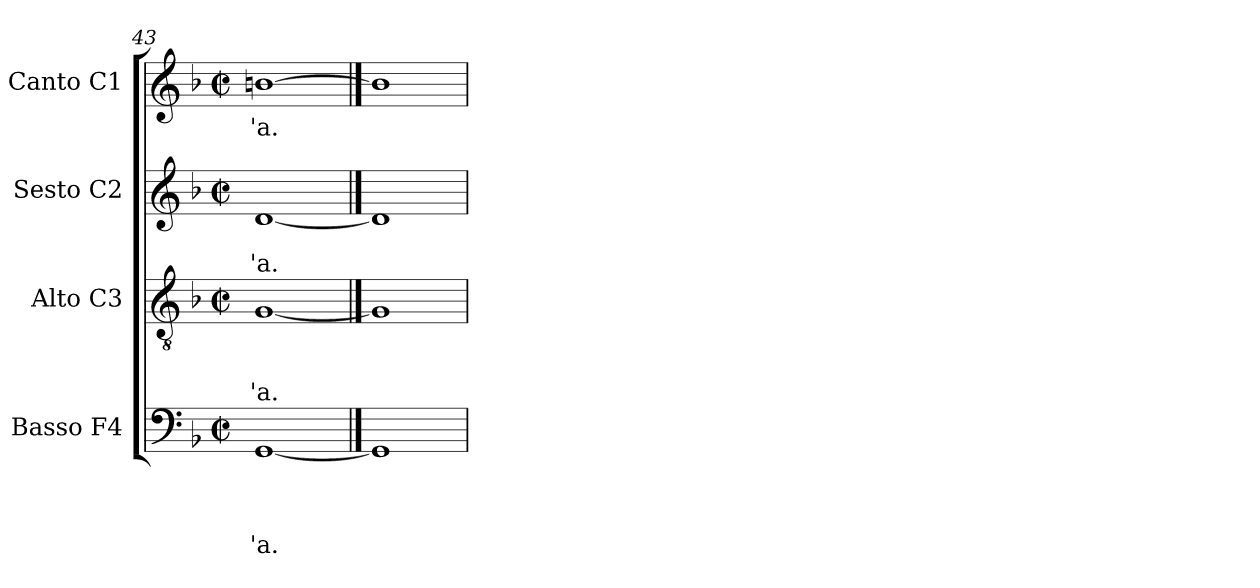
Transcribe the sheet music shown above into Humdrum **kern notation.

**kern	**text	**text	**text	**text	**kern	**text	**text	**text	**kern	**text	**text	**kern	**text
*part4	*part4	*part4	*part4	*part4	*part3	*part3	*part3	*part3	*part2	*part2	*part2	*part1	*part1
*staff4	*staff4	*staff4	*staff4	*staff4	*staff3	*staff3	*staff3	*staff3	*staff2	*staff2	*staff2	*staff1	*staff1
*I"Basso F4	*	*	*	*	*I"Alto C3	*	*	*	*I"Sesto C2	*	*	*I"Canto C1	*
*I'B	*	*	*	*	*I'A	*	*	*	*	*	*	*I'C	*
*clefF4	*	*	*	*	*clefGv2	*	*	*	*clefG2	*	*	*clefG2	*
*k[b-]	*	*	*	*	*k[b-]	*	*	*	*k[b-]	*	*	*k[b-]	*
*F:	*	*	*	*	*F:	*	*	*	*F:	*	*	*F:	*
*M2/2	*	*	*	*	*M2/2	*	*	*	*M2/2	*	*	*M2/2	*
*met(c|)	*	*	*	*	*met(c|)	*	*	*	*met(c|)	*	*	*met(c|)	*
=43	=43	=43	=43	=43	=43	=43	=43	=43	=43	=43	=43	=43	=43
!	!	!	!	!LO:LY:b	!	!	!	!LO:LY:b	!	!	!LO:LY:b	!	!LO:LY:b
[1GG	.	.	.	-'a.	[1G	.	.	-'a.	[1d	.	-'a.	[1bn	-'a.
==44	==44	==44	==44	==44	==44	==44	==44	==44	==44	==44	==44	==44	==44
1GG]	.	.	.	.	1G]	.	.	.	1d]	.	.	1b]	.
=	=	=	=	=	=	=	=	=	=	=	=	=	=
*-	*-	*-	*-	*-	*-	*-	*-	*-	*-	*-	*-	*-	*-
